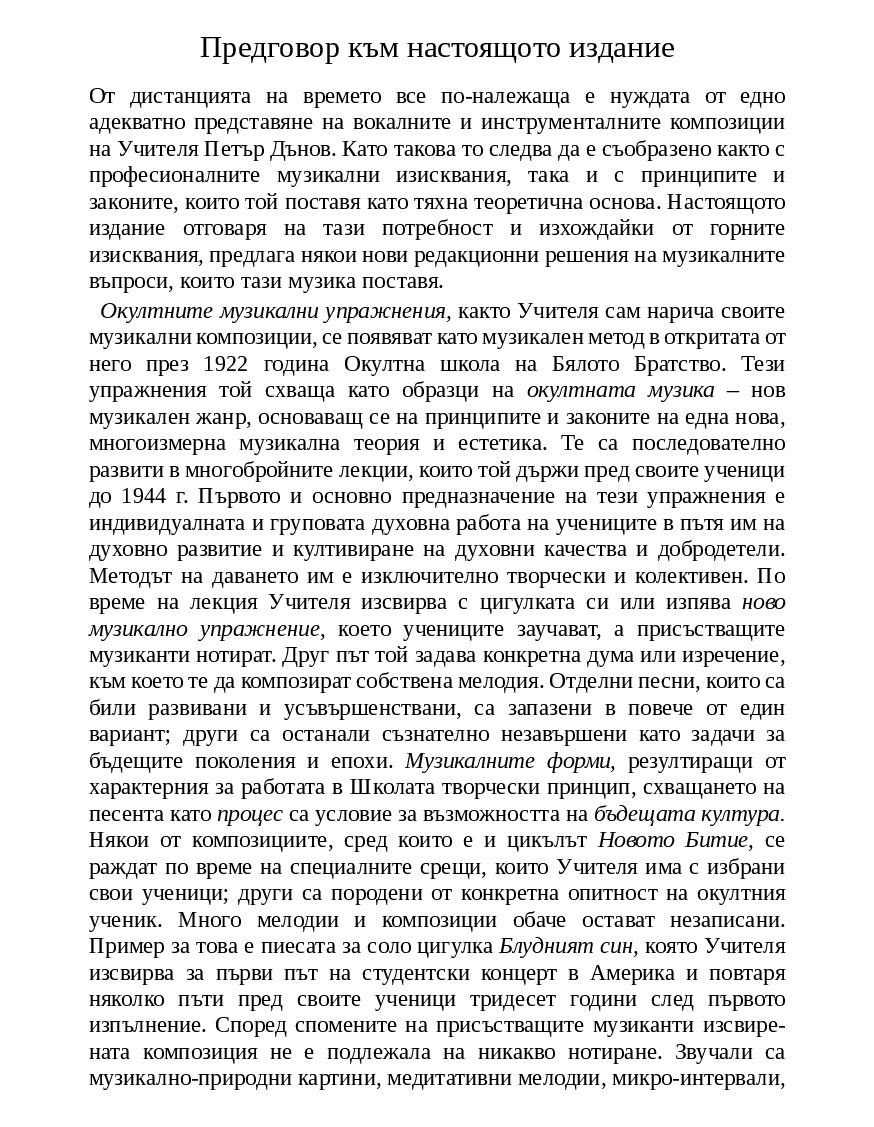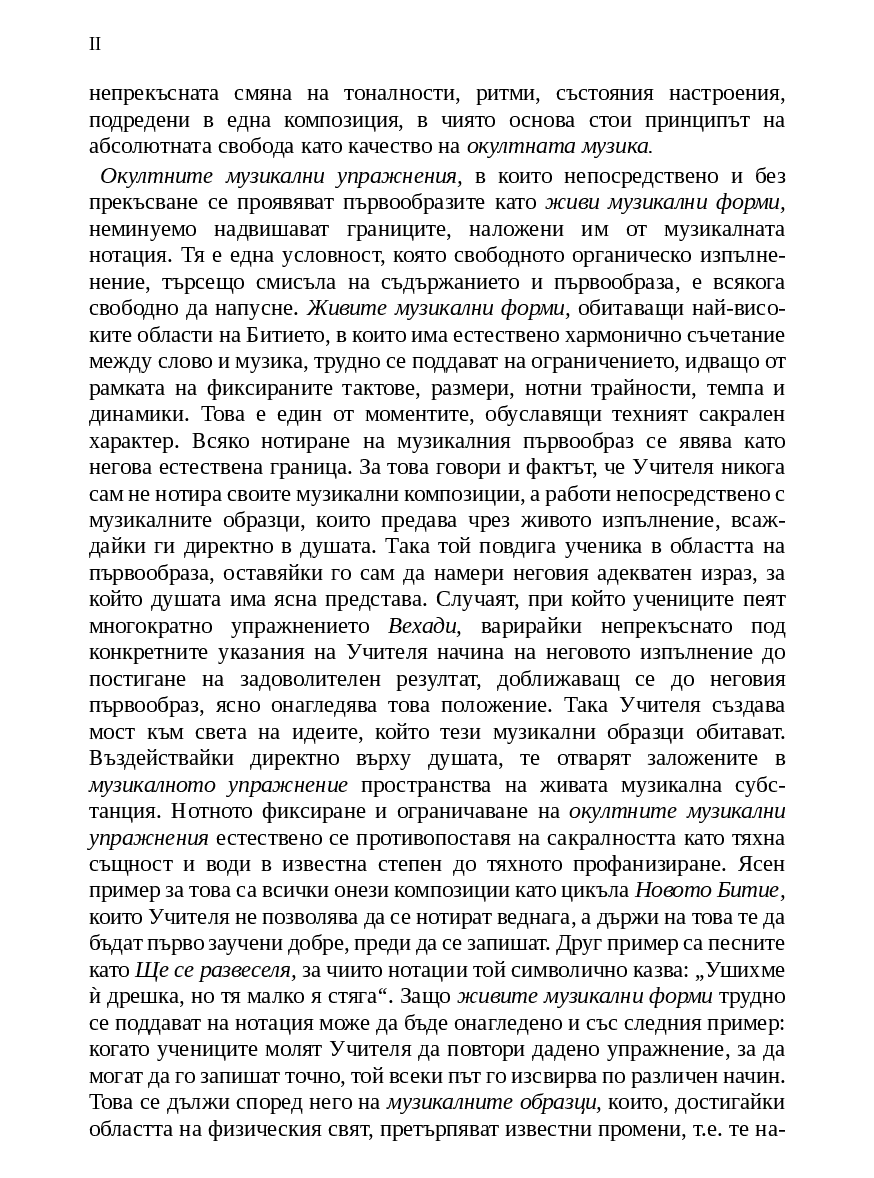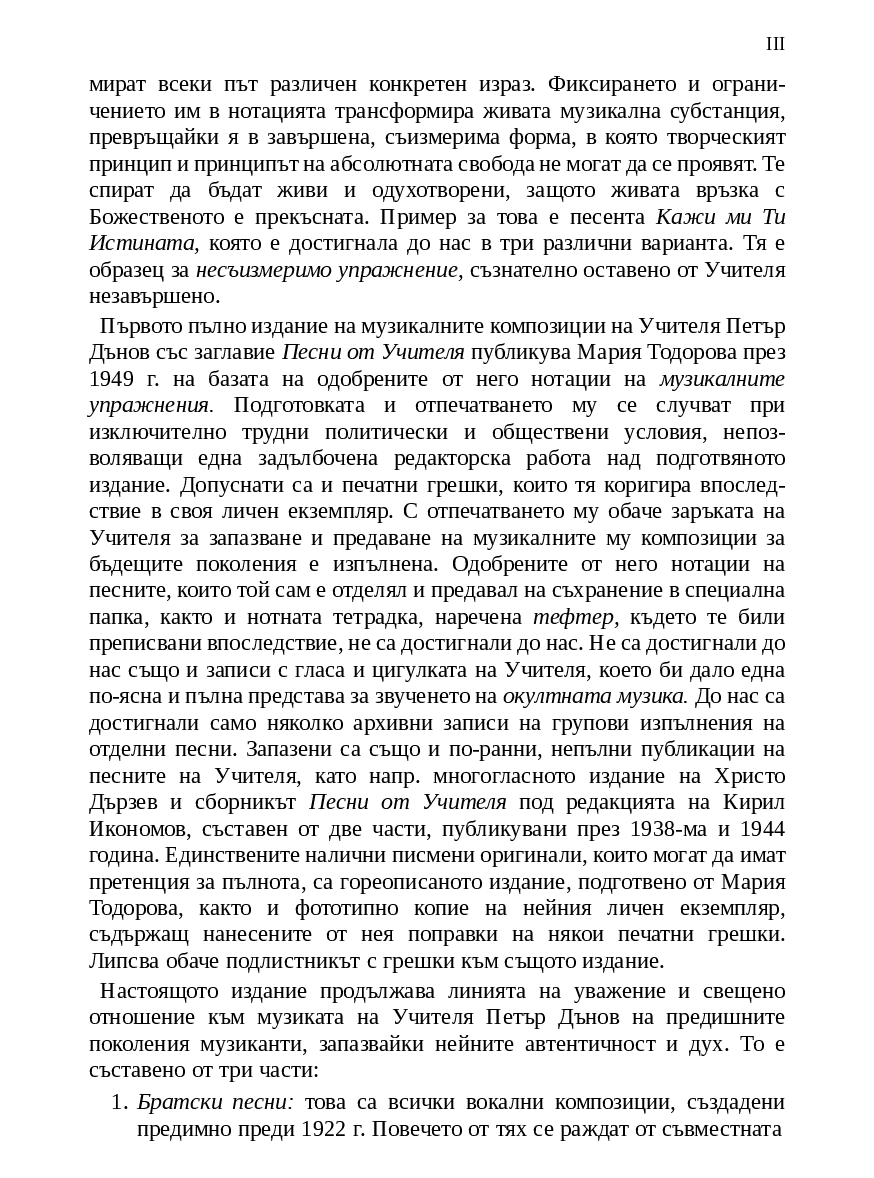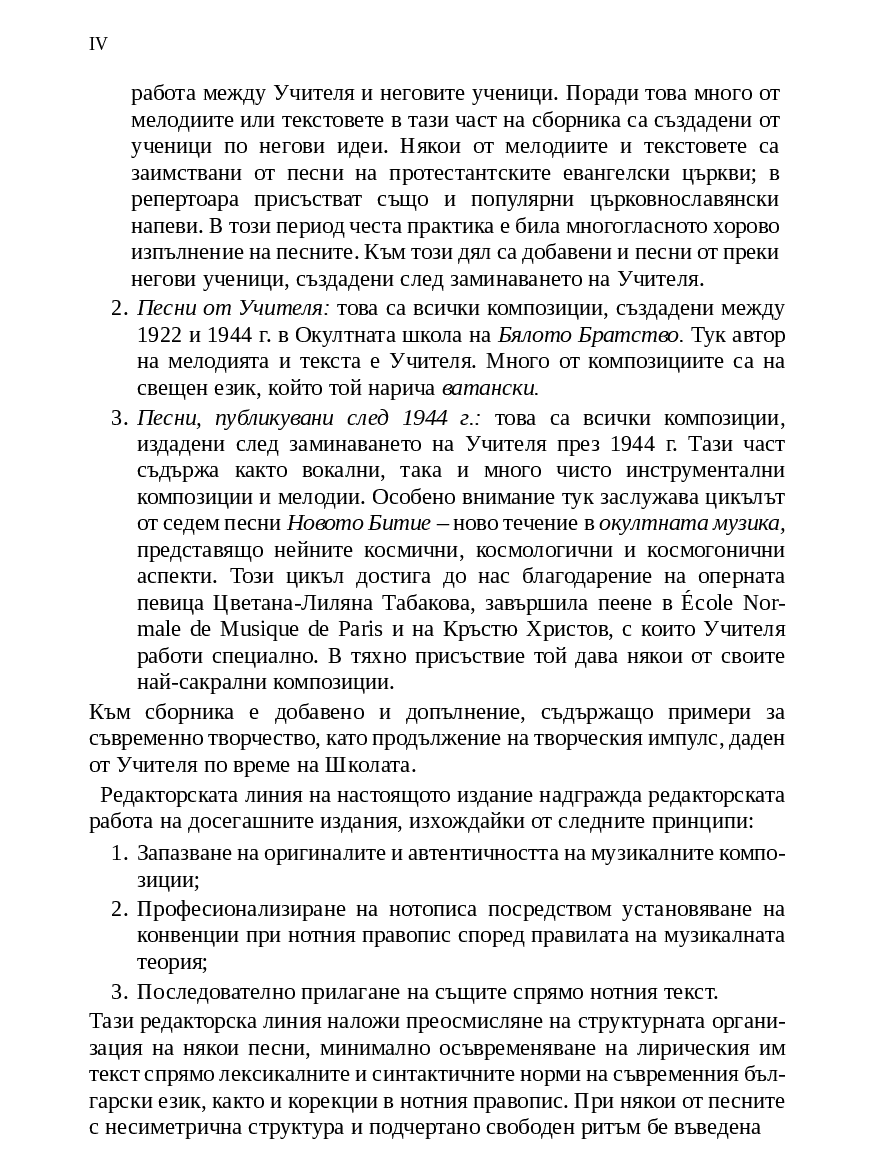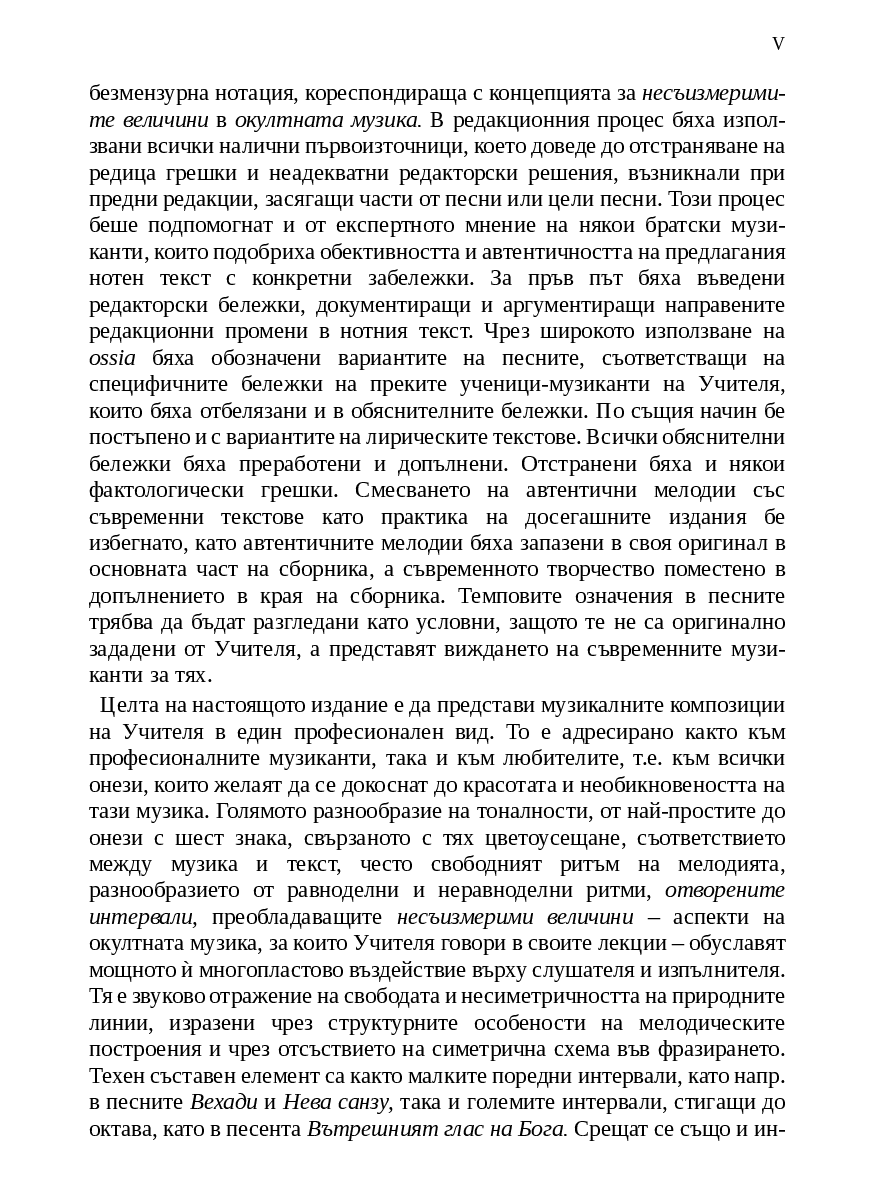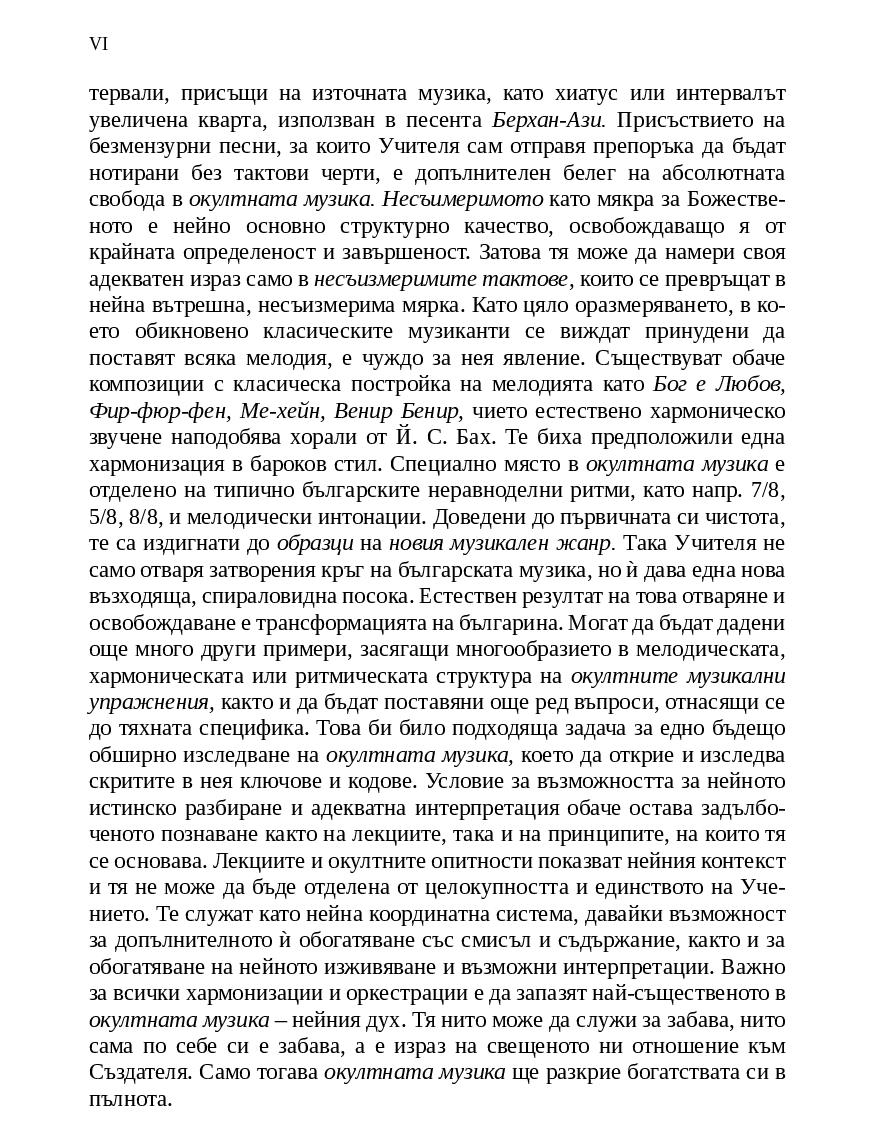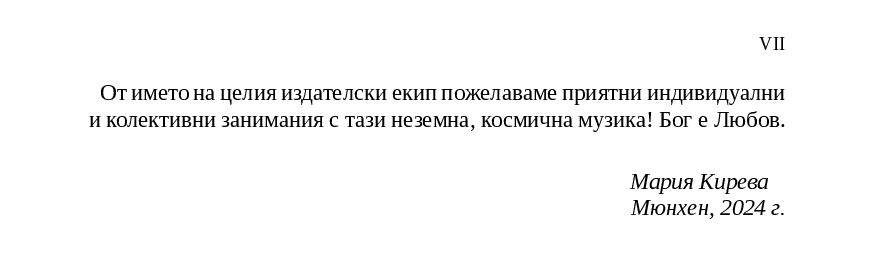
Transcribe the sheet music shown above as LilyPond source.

\version "2.24.4"

% include paper part and global functions
\include "include/globals.ily"

\bookpart {
  \paper {
    print-all-headers = ##t
    print-page-number = ##t
    print-first-page-number = ##f
    print-first-page-number = ##f
    page-number-type = #'roman-upper


    % put page numbers on the bottom
    oddHeaderMarkup = \markup {

      \fill-line {
        """"
        \if \should-print-page-number  \abs-fontsize #9 {
          \fromproperty #'page:page-number-string

        }
      }
    }
    evenHeaderMarkup = \markup {

      \fill-line {
        \if \should-print-page-number \abs-fontsize #9 {
          \fromproperty #'page:page-number-string
          ""
        }
      }
    }

    oddFooterMarkup = \markup ""

    evenFooterMarkup = ""
    left-margin = 1.5\cm
    right-margin = 1.5\cm
    top-margin = 1\cm
    bottom-margin = 1.2\cm
    ragged-bottom = ##t % do not spread the staves to fill the whole vertical space
    top-markup-spacing.basic-distance = 8\mm
    top-system-spacing.basic-distance = 10\mm

    % change distance between staves
    system-system-spacing =
    #'((basic-distance . 16)
       (minimum-distance . 6)
       (padding . 1)
       (stretchability . 12))
  }

  \tocItem \markup "Предговор към настоящото издание"
  \markup \abs-fontsize #15  { \fill-line {"Предговор към настоящото издание"} }

  \markup \abs-fontsize #11 {
    \vspace #1.5 \override #'(baseline-skip . 3.4)
    \justify {


      От дистанцията на времето все по-належаща е нуждата от едно адекватно представяне на вокалните и инструменталните композиции на Учителя Петър Дънов. Като такова то следва да е съобразено както с професионалните музикални изисквания, така и с принципите и законите, които той поставя като тяхна теоретична основа. Настоящото издание отговаря на тази потребност и изхождайки от горните изисквания, предлага някои нови редакционни решения на музикалните въпроси, които тази музика поставя.



    }
  }

  \markup \abs-fontsize #11 {
    \vspace #0.9  \override #'(baseline-skip . 3.4)
    \justify {
      \hspace #1.5
      \italic {Окултните} \italic {музикални} \italic {упражнения,} както Учителя сам нарича своите музикални композиции, се появяват като музикален метод в откритата от него през 1922 година Окултна школа на Бялото Братство. Тези упражнения той схваща като образци на \italic {окултната} \italic {музика} – нов музикален жанр, основаващ се на принципите и законите на една нова, многоизмерна музикална теория и естетика. Те са последователно развити в многобройните лекции, които той държи пред своите ученици до 1944 г. Първото и основно предназначение на тези упражнения е индивидуалната и груповата духовна работа на учениците в пътя им на духовно развитие и култивиране на духовни качества и добродетели. Методът на даването им е изключително творчески и колективен. По време на лекция Учителя изсвирва с цигулката си или изпява \italic {ново} \italic {музикално} \italic {упражнение,} което учениците заучават, а присъстващите музиканти нотират. Друг път той задава конкретна дума или  изречение, към което те да композират собствена мелодия. Отделни песни, които са били развивани и усъвършенствани, са запазени в повече от един вариант; други са останали съзнателно незавършени като задачи за бъдещите поколения и епохи.  \italic {Музикалните} \italic {форми,} резултиращи от характерния за работата в Школата творчески принцип, схващането на песента като \italic {процес} са условие за възможността на \italic {бъдещата} \italic {култура.} Някои от композициите, сред които е и цикълът \italic {Новото} \italic {Битие,} се раждат по време на специалните срещи, които Учителя има с избрани свои ученици; други са породени от конкретна опитност на окултния ученик. Много мелодии и композиции обаче остават незаписани. Пример за това е пиесата за соло цигулка \italic {Блудният} \italic {син,} която Учителя изсвирва за първи път на студентски концерт в Америка и повтаря няколко пъти пред своите ученици тридесет години след първото изпълнение. Според спомените на присъстващите музиканти изсвире- ната композиция не е подлежала на никакво нотиране. Звучали са музикално-природни картини, медитативни мелодии, микро-интервали,


    }
  }

  \markup \abs-fontsize #11 {
    \override #'(baseline-skip . 3.4)
    \justify {

      непрекъсната смяна на тоналности, ритми, състояния настроения, подредени в една композиция, в чиято основа стои принципът на абсолютната свобода като качество на \italic{окултната} \italic {музика.}

    }
  }

  \markup \abs-fontsize #11 {
    \vspace #0.9  \override #'(baseline-skip . 3.4)
    \justify {
      \hspace #1.5

      \italic{Окултните} \italic{музикални} \italic{упражнения,} в които непосредствено и без прекъсване се проявяват първообразите като \italic{живи} \italic{музикални} \italic{форми,} неминуемо надвишават границите, наложени им от музикалната нотация. Тя е една условност, която свободното органическо изпълне- нение, търсещо смисъла на съдържанието и първообраза, е всякога свободно да напусне.  \italic{Живите} \italic{музикални} \italic{форми,} обитаващи най-висо- ките области на Битието, в които има естествено хармонично съчетание между слово и музика, трудно се поддават на ограничението, идващо от рамката на фиксираните тактове, размери, нотни трайности, темпа и динамики. Това е един от моментите, обуславящи техният сакрален характер. Всяко нотиране на музикалния първообраз се явява като негова естествена граница. За това говори и фактът, че Учителя никога сам не нотира своите музикални композиции, а работи непосредствено с  музикалните образци, които предава чрез живото изпълнение, всаж- дайки ги директно в душата. Така той  повдига ученика в областта на първообраза, оставяйки го сам да намери неговия адекватен израз, за който душата има ясна представа. Случаят, при който учениците пеят многократно упражнението \italic{Вехади,} варирайки непрекъснато под конкретните указания на Учителя начина на неговото изпълнение до постигане на задоволителен резултат, доближаващ се до неговия първообраз, ясно онагледява това положение. Така Учителя създава мост към света на идеите, който тези музикални образци обитават. Въздействайки директно върху душата, те отварят заложените в \italic{музикалното} \italic{упражнение} пространства на живата музикална субс- танция. Нотното фиксиране и ограничаване на \italic{окултните} \italic{музикални} \italic{упражнения} естествено се противопоставя на сакралността като тяхна същност и води в известна степен до тяхното профанизиране. Ясен пример за това са всички онези композиции като цикъла \italic{Новото} \italic{Битие,} които Учителя не позволява да се нотират веднага, а държи на това те да бъдат първо заучени добре, преди да се запишат. Друг пример са песните като \italic{Ще} \italic{се }\italic{развеселя,} за чиито нотации той символично казва: „Ушихме ѝ дрешка, но тя малко я стяга“. Защо \italic{живите} \italic{музикални} \italic{форми} трудно се поддават на нотация може да бъде онагледено и със следния пример: когато учениците молят Учителя да повтори дадено упражнение, за да могат да го запишат точно, той всеки път го изсвирвa по различен начин. Това се дължи според него на  \italic{музикалните} \italic{образци,} които, достигайки областта на физическия свят, претърпяват известни промени, т.е. те на-

    }
  }

  \markup \abs-fontsize #11 {
    \override #'(baseline-skip . 3.4)
    \justify {
      мират всеки път различен конкретен израз. Фиксирането и ограни- чението им в нотацията трансформира живата музикална субстанция, превръщайки я в завършена, съизмерима форма, в която творческият принцип и принципът на абсолютната свобода не могат да се проявят. Те спират да бъдат живи и одухотворени, защото живата връзка с Божественото е прекъсната. Пример за това е песента \italic{Кажи} \italic{ми} \italic{Ти} \italic{Истината,} която е достигнала до нас в три различни варианта. Тя е образец за \italic{несъизмеримо упражнение,} съзнателно оставено от Учителя незавършено.
    }
  }

  \markup \abs-fontsize #11 {
    \vspace #0.9  \override #'(baseline-skip . 3.4)
    \justify {
      \hspace #1.5
      Първото пълно издание на музикалните композиции на Учителя Петър Дънов със заглавие \italic {Песни} \italic {от} \italic {Учителя} публикува Мария Тодорова през 1949 г. на базата на одобрените от него нотации на \italic {музикалните} \italic {упражнения.} Подготовката и отпечатването му се случват при изключително трудни политически и обществени условия, непоз- воляващи една задълбочена редакторска работа над подготвяното издание. Допуснати са и печатни грешки, които тя коригира впослед- ствие в своя личен екземпляр. С отпечатването му обаче заръката на Учителя за запазване и предаване на музикалните му композиции за бъдещите поколения е изпълнена. Одобрените от него нотации на песните, които той сам е отделял и предавал на съхранение в специална папка, както и нотната тетрадка, наречена \italic {тефтер,} където те били преписвани впоследствие, не са достигнали до нас. Не са достигнали до нас също и записи с гласа и цигулката на Учителя, което би дало една по-ясна и пълна представа за звученето на \italic {окултната} \italic {музика.} До нас са достигнали само няколко архивни записи на групови изпълнения на отделни песни. Запазени са също и по-ранни, непълни публикации на песните на Учителя, като напр. многогласното издание на Христо Дързев и сборникът \italic {Песни} \italic {от} \italic {Учителя} под редакцията на Кирил Икономов, съставен от две части, публикувани през 1938-ма и 1944 година. Единствените налични писмени оригинали, които могат да имат претенция за пълнота, са гореописаното издание, подготвено от Мария Тодорова, както и фототипно копие на нейния личен екземпляр, съдържащ нанесените от нея поправки на някои печатни грешки. Липсва обаче подлистникът с грешки към същото издание.
    }
  }
  \markup \abs-fontsize #11 {
    \vspace #0.9  \override #'(baseline-skip . 3.4)
    \justify {
      \hspace #1.5
      Настоящото издание продължава линията на уважение и свещено отношение към музиката на Учителя Петър Дънов на предишните поколения музиканти, запазвайки нейните автентичност и дух. То е съставено от три части:
    }
  }
  \markup  \override #'(line-width . 83.3) \abs-fontsize #11  {
    \override #'(baseline-skip . 3.4)  \vspace #1 \column {
      "    1."
    }
    \hspace #0.5
    \override #'(baseline-skip . 3.4) \column {
      \justify {
        \italic {Братски песни: } това са всички вокални композиции, създадени предимно преди 1922 г. Повечето от тях се раждат от съвместната
      }
    }
  }

  \markup  \override #'(line-width . 83.3) \abs-fontsize #11  {
    \override #'(baseline-skip . 3.4) \column {
      "      "
    }
    \hspace #0.5
    \override #'(baseline-skip . 3.4) \column {
      \justify {
        работа между Учителя и неговите ученици. Поради това много от мелодиите или текстовете в тази част на сборника са създадени от ученици по негови идеи. Някои от мелодиите  и текстовете са заимствани от песни на протестантските евангелски църкви; в репертоара присъстват също и популярни църковнославянски напеви. В този период честа практика е била многогласното хорово изпълнение на песните. Към този дял са добавени и песни от преки негови ученици, създадени след заминаването на Учителя.
      }
    }
  }

  \markup \override #'(line-width . 83.3) \abs-fontsize #11 {
    \vspace #0.9  \override #'(baseline-skip . 3.4) \column {
      "    2."
    }
    \hspace #0.5
    \override #'(baseline-skip . 3.4) \column {
      \justify {
        \italic { Песни от Учителя: } това са всички композиции, създадени между 1922 и 1944 г. в Окултната школа на \italic {Бялото}
        \italic {Братство.} Тук автор на мелодията и текста е Учителя. Много от композициите са на свещен език, който той
        нарича \italic {ватански.}
      }
    }
  }

  \markup \override #'(line-width . 83.3) \abs-fontsize #11 {
    \vspace #0.9  \override #'(baseline-skip . 3.4) \column {
      "    3."
    }
    \hspace #0.5
    \override #'(baseline-skip . 3.4) \column {
      \justify {
        \italic {Песни, публикувани след 1944 г.:  } това са всички композиции, издадени след заминаването на Учителя през 1944 г.
        Тази част съдържа както вокални, така и много чисто инструментални композиции и мелодии. Особено внимание тук заслужава цикълът от седем песни \italic {Новото} \italic{Битие} – ново течение в \italic {окултната} \italic {музика,} представящо нейните космични, космологични и космогонични аспекти. Този цикъл достига до нас благодарение на оперната певица Цветана-Лиляна Табакова, завършила пеене в École Nor- male de Musique de Paris и на Кръстю Христов, с които Учителя работи специално. В тяхно присъствие той дава някои от своите най-сакрални композиции.
      }
    }
  }
  \markup \abs-fontsize #11 {
    \vspace #0.9 \override #'(baseline-skip . 3.4)
    \justify {
      Към сборника е добавено и допълнение, съдържащо примери за съвременно творчество, като продължение на творческия импулс, даден от Учителя по време на Школата.
    }
  }

  \markup \abs-fontsize #11 {
    \vspace #0.9  \override #'(baseline-skip . 3.4)
    \justify {
      \hspace #1.5
      Редакторската линия на настоящото издание надгражда редакторската работа на досегашните издания, изхождайки от следните принципи:
    }
  }


  \markup \override #'(line-width . 83.3) \abs-fontsize #11 {
    \override #'(baseline-skip . 3.4) \vspace #1 \column {
      "    1."
    }
    \hspace #0.5
    \override #'(baseline-skip . 3.4) \column {
      \justify {
        Запазване на оригиналите и автентичността на музикалните компо- зиции;
      }
    }
  }
  \markup \override #'(line-width . 83.3) \abs-fontsize #11 {
    \vspace #0.9  \override #'(baseline-skip . 3.4) \column {
      "    2."
    }
    \hspace #0.5
    \override #'(baseline-skip . 3.4) \column {
      \justify {
        Професионализиране на нотописа посредством установяване на конвенции при нотния правопис според правилата на музикалната теория;
      }
    }
  }

  \markup \override #'(line-width . 83.3) \abs-fontsize #11 {
    \vspace #0.9 \override #'(baseline-skip . 3.4) \column {
      "    3."
    }
    \hspace #0.5
    \override #'(baseline-skip . 3.4) \column {
      \justify {
        Последователно прилагане на същите спрямо нотния текст.
      }
    }
  }

  \markup \abs-fontsize #11 {
    \vspace #0.9  \override #'(baseline-skip . 3.4)
    \justify {
      Tази редакторска линия наложи преосмисляне на структурната органи- зация на някои песни, минимално осъвременяване на лирическия им текст спрямо лексикалните и синтактичните норми на съвременния бъл- гарски език, както и корекции в нотния правопис. При някои от песните с несиметрична структура и подчертано свободен ритъм бе въведена

    }
  }
  \markup \abs-fontsize #11 {
    \vspace #1  \override #'(baseline-skip . 3.4)
    \justify {
      безмензурна нотация, кореспондираща с концепцията за \italic"несъизмерими-" \italic"те" \italic"величини" в \italic"окултната" \italic"музика." В редакционния процес бяха изпол- звани всички налични първоизточници, което доведе до отстраняване на редица грешки и неадекватни редакторски решения, възникнали при предни редакции, засягащи части от песни или цели песни. Този процес беше подпомогнат и от експертното мнение на някои братски музи- канти, които подобриха обективността и автентичността на предлагания нотен текст с конкретни забележки. За пръв път бяха въведени редакторски бележки, документиращи и аргументиращи направените редакционни промени в нотния текст. Чрез широкото използване на \italic {ossia} бяха обозначени вариантите на песните, съответстващи на специфичните бележки на преките ученици-музиканти на Учителя, които бяха отбелязани и в обяснителните бележки. По същия начин бе постъпено и с вариантите на лирическите текстове. Всички обяснителни бележки бяха преработени и допълнени. Отстранени бяха и някои фактологически грешки. Смесването на автентични мелодии със съвременни текстове като практика на досегашните издания бе избегнато, като автентичните мелодии бяха запазени в своя оригинал в основната част на сборника, а съвременното творчество поместено в допълнението в края на сборника. Темповите означения в песните трябва да бъдат разгледани като условни, защото те не са оригинално зададени от Учителя, а представят виждането на съвременните музи- канти за тях.

    }
  }
  \markup \abs-fontsize #11 {
    \vspace #1.1 \override #'(baseline-skip . 3.4)
    \justify {
      \hspace #1.5

      Целта на настоящото издание е да представи музикалните композиции на Учителя в един професионален вид. То е адресирано както към професионалните музиканти, така и към любителите, т.е. към всички онези, които желаят да се докоснат до красотата и необикновеността на тази музика. Голямото разнообразие на тоналности, от най-простите до онези с шест знака, свързаното с тях цветоусещане, съответствието между музика и текст, често свободният ритъм на мелодията, разнообразието от равноделни и неравноделни ритми, \italic {отворените} \italic {интервали,} преобладаващите \italic {несъизмерими} \italic {величини} – аспекти на окултната музика, за които Учителя говори в своите лекции – обуславят мощното ѝ многопластово въздействие върху слушателя и изпълнителя. Тя е звуково отражение на свободата и несиметричността на природните линии, изразени чрез структурните особености на мелодическите построения и чрез отсъствието на симетрична схема във фразирането. Техен съставен елемент са както малките поредни интервали, като напр. в песните \italic {Вехади} и \italic {Нева санзу,} така и големите интервали, стигащи до октава, като в песента  \italic {Вътрешният } \italic {глас на Бога.} Срещат се също  и ин-
    }
  }


  \markup \abs-fontsize #11 {
    \override #'(baseline-skip . 3.4)
    \justify {

      тервали, присъщи на източната музика, като хиатус или интервалът увеличена кварта, използван в песента \italic {Берхан-Ази.} Присъствието на безмензурни песни, за които Учителя сам отправя препоръка да бъдат нотирани без тактови черти, е допълнителен белег на абсолютната свобода в \italic {окултната} \italic {музика.} \italic {Несъимеримото} като мякра за Божестве- ното е нейнo основно структурно качество, освобождаващо я от крайната определеност и завършеност. Затова тя може да намери своя адекватен израз само в \italic {несъизмеримите} \italic {тактове,} които се превръщат в нейна вътрешна, несъизмерима мярка. Като цяло оразмеряването, в ко- ето обикновено класическите музиканти се виждат принудени да поставят всяка мелодия, е чуждо за нея явление. Съществуват обаче композиции с класическа постройка на мелодията като \italic {Бог e Любов,} \italic {Фир-фюр-фен,} \italic {Ме-хейн,} \italic {Венир} \italic{ Бенир,} чието естествено хармоническо звучене наподобява хорали от Й. С. Бах. Те биха предположили една хармонизация в бароков стил. Специално място в \italic {окултната} \italic {музика} е отделено на типично българските неравноделни ритми, като напр. 7/8, 5/8, 8/8, и мелодически интонации. Доведени до първичната си чистота, те са издигнати до \italic {образци} на \italic {новия} \italic {музикален} \italic {жанр.} Така Учителя не само отваря затворения кръг на българската музика, но ѝ дава една нова възходяща, спираловидна посока. Естествен резултат на това отваряне и освобождаване е трансформацията на българина. Могат да бъдат дадени още много други примери, засягащи многообразието в мелодическата, хармоническата или ритмическата структура на \italic {окултните} \italic {музикални} \italic {упражнения,} както и да бъдат поставяни още ред въпроси, отнасящи се до тяхната специфика. Това би било подходяща задача за едно бъдещо обширно изследване на \italic {окултната} \italic {музика,} което да открие и изследва скритите в нея ключове и кодове. Условие за възможността за нейното истинско разбиране и адекватна интерпретация обаче остава задълбо- ченото познаване както на лекциите, така и на принципите, на които тя се основава. Лекциите и окултните опитности показват нейния контекст и тя не може да бъде отделена от целокупността и единството на Уче- нието. Те служат като нейна координатна система, давайки възможност за допълнителното ѝ обогатяване със смисъл и съдържание, както и за обогатяване на нейното изживяване и възможни интерпретации. Важно за всички хармонизации и оркестрации е да запазят най-същественото в \italic {окултната музика} – нейния дух. Тя нито може да служи за забава, нито сама по себе си е забава, а е израз на свещеното ни отношение към Създателя. Само тогава \italic {окултната} \italic {музика} ще разкрие богатствата си в пълнота.



    }
  }


  \pageBreak

  \markup \abs-fontsize #11 {
    \override #'(baseline-skip . 3.4)
    \justify {
      \hspace #1.5 От името на целия издателски екип пожелаваме приятни индивидуални и колективни занимания с тази неземна, космична музика! Бог е Любов.
    }
  }

  \markup \abs-fontsize #11 \raise #0 \override #'(baseline-skip . 3.4) {
    \column {
      \line {"  "}
      \line {"  "}
      %\fill-line { "" ""  \italic {"Петър Ганев, София    "} }
      \fill-line { "" ""  \italic {"Мария Кирева   "} }
      \fill-line { "" ""  \italic {"Мюнхен, 2024 г."} }
    }
  }

} % bookpart



% Più mosso
% „Weiße Bruderschaft“